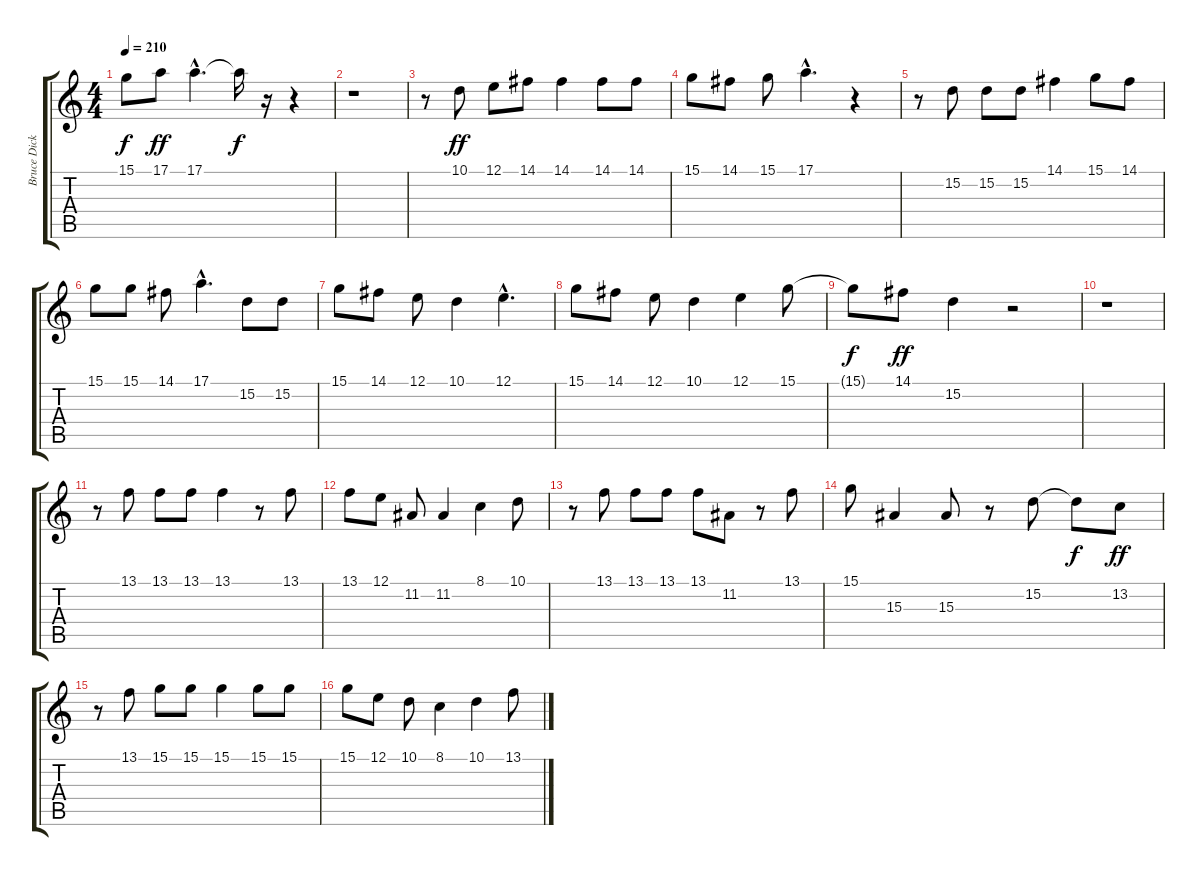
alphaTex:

\track ("Bruce Dickinson" "Bruce Dick") {instrument choiraahs}
\staff {score tabs}
\tuning (E4 B3 G3 D3 A2 E2) {hide}
\ts (4 4)
\tempo 210
\clef g2
\ks c
15.1{t}.8{dy f} 17.1.8{dy ff} 17.1{hac}.4{d} 17.1{t}.16{dy f} r.16 r.4 |
r.1 |
r.8 10.1.8{dy ff} 12.1.8 14.1.8 14.1.4 14.1.8 14.1.8 |
15.1.8 14.1.8 15.1.8 17.1{hac}.4{d} r.4 |
r.8 15.2.8 15.2.8 15.2.8 14.1.4 15.1.8 14.1.8 |
15.1.8 15.1.8 14.1.8 17.1{hac}.4{d} 15.2.8 15.2.8 |
15.1.8 14.1.8 12.1.8 10.1.4 12.1{hac}.4{d} |
15.1.8 14.1.8 12.1.8 10.1.4 12.1.4 15.1.8 |
15.1{t}.8{dy f} 14.1.8{dy ff} 15.2.4 r.2 |
r.1 |
r.8 13.1.8 13.1.8 13.1.8 13.1.4 r.8 13.1.8 |
13.1.8 12.1.8 11.2.8 11.2.4 8.1.4 10.1.8 |
r.8 13.1.8 13.1.8 13.1.8 13.1.8 11.2.8 r.8 13.1.8 |
15.1.8 15.3.4 15.3.8 r.8 15.2.8 15.2{t}.8{dy f} 13.2.8{dy ff} |
r.8 13.1.8 15.1.8 15.1.8 15.1.4 15.1.8 15.1.8 |
15.1.8 12.1.8 10.1.8 8.1.4 10.1.4 13.1.8
